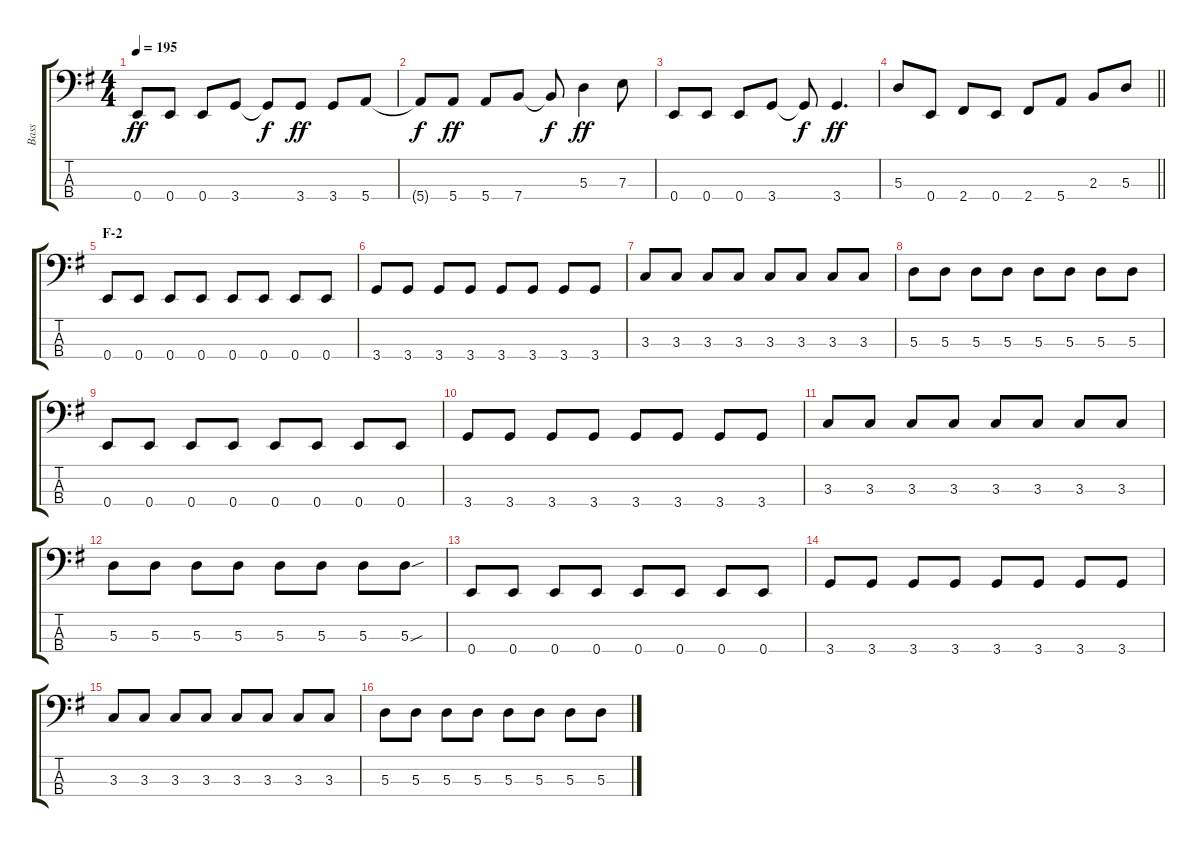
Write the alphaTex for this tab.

\track ("Bass" "Bass") {instrument electricbasspick}
\staff {score tabs}
\tuning (G2 D2 A1 E1) {hide}
\ts (4 4)
\tempo 195
\clef f4
\ks g
0.4.8{dy ff} 0.4.8 0.4.8 3.4.8 3.4{t}.8{dy f} 3.4.8{dy ff} 3.4.8 5.4.8 |
5.4{t}.8{dy f} 5.4.8{dy ff} 5.4.8 7.4.8 7.4{t}.8{dy f} 5.3.4{dy ff} 7.3.8 |
0.4.8 0.4.8 0.4.8 3.4.8 3.4{t}.8{dy f} 3.4.4{d dy ff} |
\barLineRight lightlight
5.3.8 0.4.8 2.4.8 0.4.8 2.4.8 5.4.8 2.3.8 5.3.8 |
\section ("" "F-2")
0.4.8 0.4.8 0.4.8 0.4.8 0.4.8 0.4.8 0.4.8 0.4.8 |
3.4.8 3.4.8 3.4.8 3.4.8 3.4.8 3.4.8 3.4.8 3.4.8 |
3.3.8 3.3.8 3.3.8 3.3.8 3.3.8 3.3.8 3.3.8 3.3.8 |
5.3.8 5.3.8 5.3.8 5.3.8 5.3.8 5.3.8 5.3.8 5.3.8 |
0.4.8 0.4.8 0.4.8 0.4.8 0.4.8 0.4.8 0.4.8 0.4.8 |
3.4.8 3.4.8 3.4.8 3.4.8 3.4.8 3.4.8 3.4.8 3.4.8 |
3.3.8 3.3.8 3.3.8 3.3.8 3.3.8 3.3.8 3.3.8 3.3.8 |
5.3.8 5.3.8 5.3.8 5.3.8 5.3.8 5.3.8 5.3.8 5.3{sou}.8 |
0.4.8 0.4.8 0.4.8 0.4.8 0.4.8 0.4.8 0.4.8 0.4.8 |
3.4.8 3.4.8 3.4.8 3.4.8 3.4.8 3.4.8 3.4.8 3.4.8 |
3.3.8 3.3.8 3.3.8 3.3.8 3.3.8 3.3.8 3.3.8 3.3.8 |
5.3.8 5.3.8 5.3.8 5.3.8 5.3.8 5.3.8 5.3.8 5.3.8
